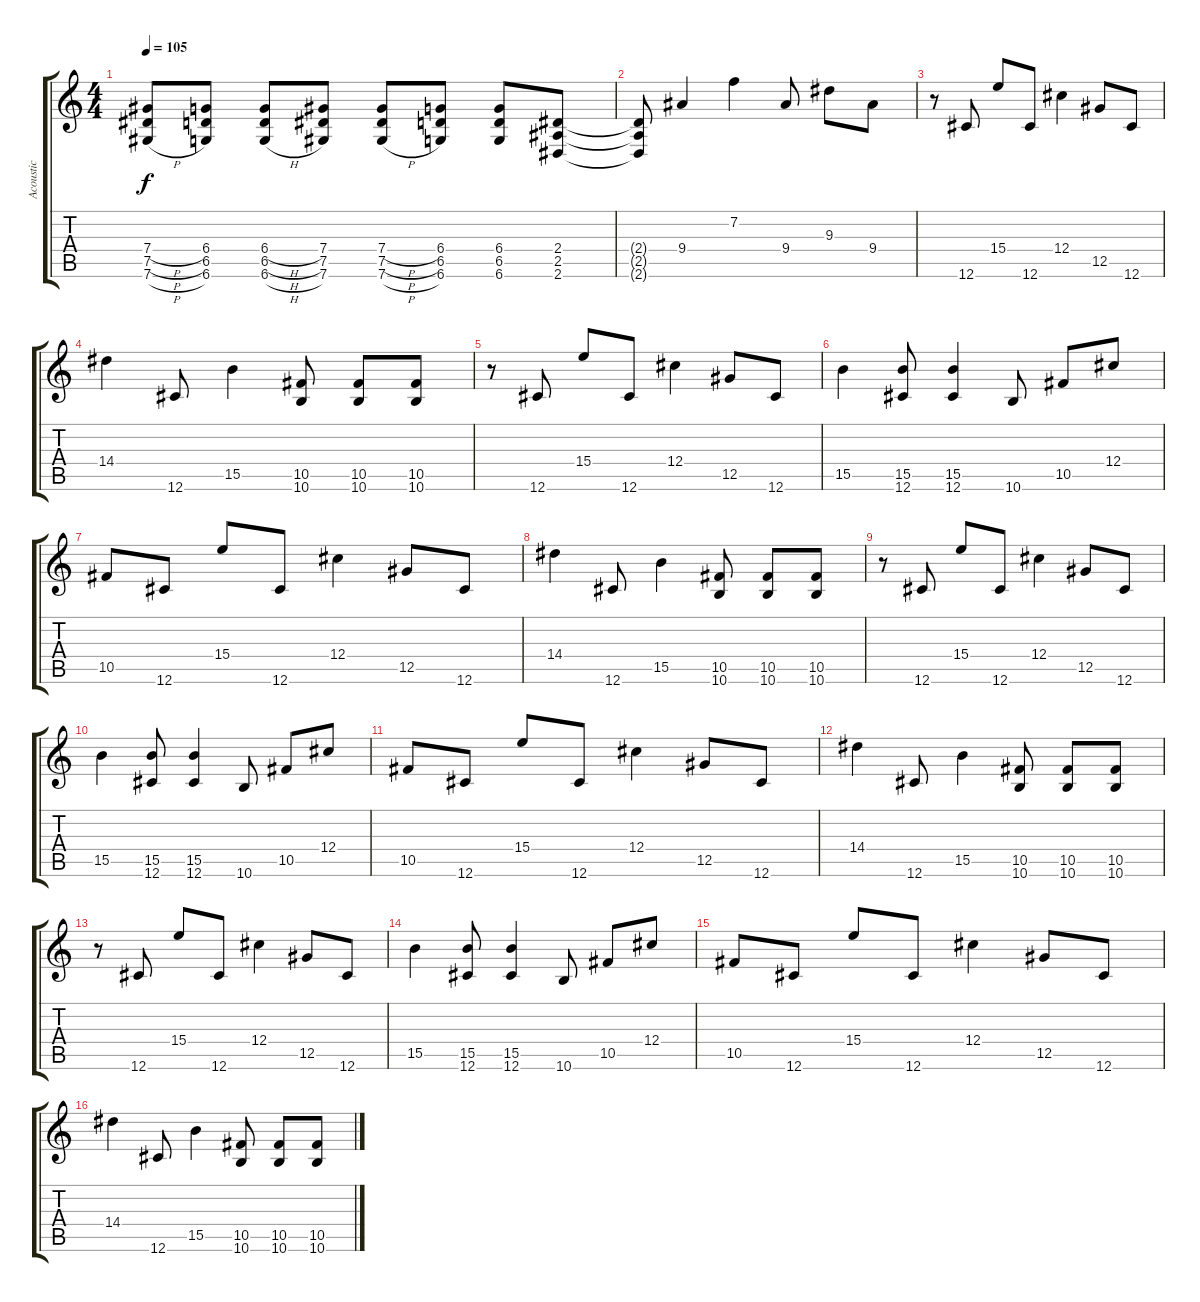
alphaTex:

\track ("Acoustic" "Acoustic") {instrument acousticguitarsteel}
\staff {score tabs}
\tuning (Eb4 Bb3 Gb3 Db3 Ab2 Db2) {hide}
\ts (4 4)
\tempo 105
\clef g2
\ks c
(7.4{h} 7.5{h} 7.6{h}).8{dy f} (6.4 6.5 6.6).8 (6.4{h} 6.5{h} 6.6{h}).8 (7.4 7.5 7.6).8 (7.4{h} 7.5{h} 7.6{h}).8 (6.4 6.5 6.6).8 (6.4 6.5 6.6).8 (2.4 2.5 2.6).8 |
(2.4{t} 2.5{t} 2.6{t}).8 9.4.4 7.2.4 9.4.8 9.3.8 9.4.8 |
r.8 12.6.8 15.4.8 12.6.8 12.4.4 12.5.8 12.6.8 |
14.4.4 12.6.8 15.5.4 (10.5 10.6).8 (10.5 10.6).8 (10.5 10.6).8 |
r.8 12.6.8 15.4.8 12.6.8 12.4.4 12.5.8 12.6.8 |
15.5.4 (15.5 12.6).8 (15.5 12.6).4 10.6.8 10.5.8 12.4.8 |
10.5.8 12.6.8 15.4.8 12.6.8 12.4.4 12.5.8 12.6.8 |
14.4.4 12.6.8 15.5.4 (10.5 10.6).8 (10.5 10.6).8 (10.5 10.6).8 |
r.8 12.6.8 15.4.8 12.6.8 12.4.4 12.5.8 12.6.8 |
15.5.4 (15.5 12.6).8 (15.5 12.6).4 10.6.8 10.5.8 12.4.8 |
10.5.8 12.6.8 15.4.8 12.6.8 12.4.4 12.5.8 12.6.8 |
14.4.4 12.6.8 15.5.4 (10.5 10.6).8 (10.5 10.6).8 (10.5 10.6).8 |
r.8 12.6.8 15.4.8 12.6.8 12.4.4 12.5.8 12.6.8 |
15.5.4 (15.5 12.6).8 (15.5 12.6).4 10.6.8 10.5.8 12.4.8 |
10.5.8 12.6.8 15.4.8 12.6.8 12.4.4 12.5.8 12.6.8 |
14.4.4 12.6.8 15.5.4 (10.5 10.6).8 (10.5 10.6).8 (10.5 10.6).8
